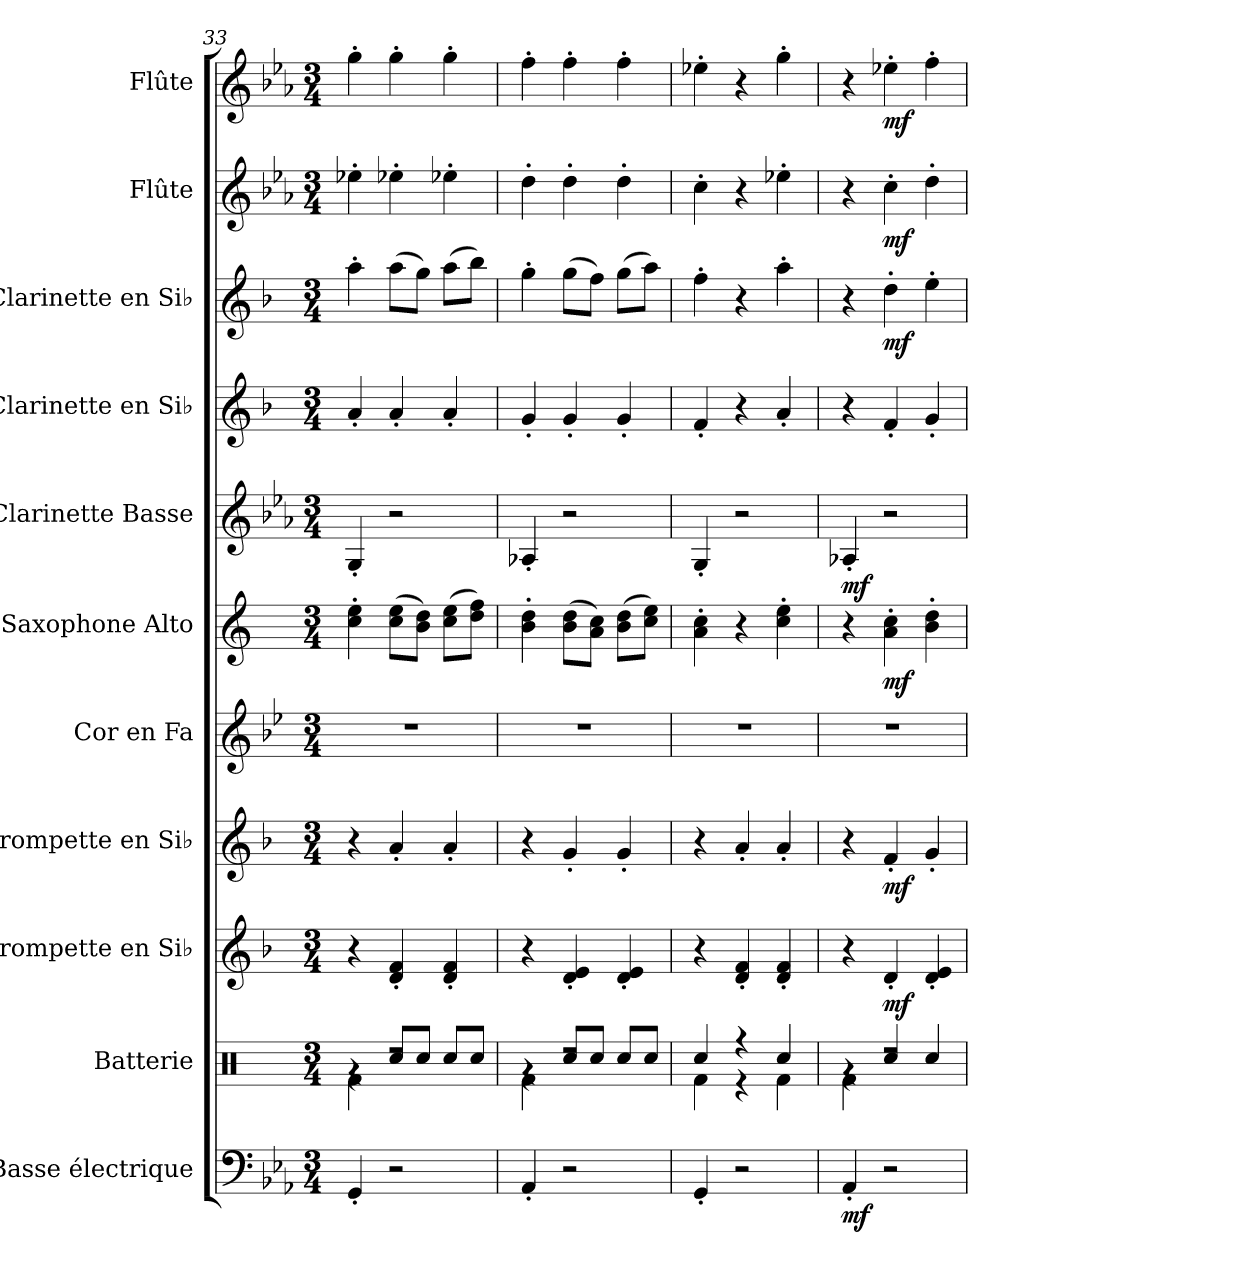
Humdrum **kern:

**kern	**dynam	**kern	**kern	**dynam	**kern	**dynam	**kern	**kern	**dynam	**kern	**dynam	**kern	**kern	**dynam	**kern	**dynam	**kern	**dynam
*part11	*part11	*part10	*part9	*part9	*part8	*part8	*part7	*part6	*part6	*part5	*part5	*part4	*part3	*part3	*part2	*part2	*part1	*part1
*staff11	*staff11	*staff10	*staff9	*staff9	*staff8	*staff8	*staff7	*staff6	*staff6	*staff5	*staff5	*staff4	*staff3	*staff3	*staff2	*staff2	*staff1	*staff1
*I"Basse électrique	*	*I"Batterie	*I"Trompette en Si♭	*	*I"Trompette en Si♭	*	*I"Cor en Fa	*I"Saxophone Alto	*	*I"Clarinette Basse	*	*I"Clarinette en Si♭	*I"Clarinette en Si♭	*	*I"Flûte	*	*I"Flûte	*
*I'B. él.	*	*I'Batt.	*I'Tromp. Si♭	*	*I'Tromp. Si♭	*	*I'Cor Fa	*I'Sax. A.	*	*I'Cl. basse	*	*I'Clar. Si♭	*I'Clar. Si♭	*	*I'Fl.	*	*I'Fl.	*
*clefF4	*	*clefX	*clefG2	*	*clefG2	*	*clefG2	*clefG2	*	*clefG2	*	*clefG2	*clefG2	*	*clefG2	*	*clefG2	*
*ITrd7c12	*	*	*ITrd1c2	*	*ITrd1c2	*	*ITrd4c7	*ITrd5c9	*	*ITrd8c14	*	*ITrd1c2	*ITrd1c2	*	*	*	*	*
*k[b-e-a-]	*	*k[]	*k[b-e-a-]	*	*k[b-e-a-]	*	*k[b-e-a-]	*k[b-e-a-]	*	*k[b-e-a-]	*	*k[b-e-a-]	*k[b-e-a-]	*	*k[b-e-a-]	*	*k[b-e-a-]	*
*M3/4	*	*M3/4	*M3/4	*	*M3/4	*	*M3/4	*M3/4	*	*M3/4	*	*M3/4	*M3/4	*	*M3/4	*	*M3/4	*
=33	=33	=33	=33	=33	=33	=33	=33	=33	=33	=33	=33	=33	=33	=33	=33	=33	=33	=33
*	*	*^	*	*	*	*	*	*	*	*	*	*	*	*	*	*	*	*
4GGG'/	.	4rg	4Rf\	4r	.	4r	.	2.r	4e-\' 4g\'	.	4GG'/	.	4g'/	4gg'\	.	4ee-X'\	.	4gg'\	.
2r	.	8Rcc/L	2rdd	4c/' 4e-/'	.	4g'/	.	.	(8e-\ 8g\L	.	2r	.	4g'/	(8gg\L	.	4ee-X'\	.	4gg'\	.
.	.	8Rcc/J	.	.	.	.	.	.	8d\ 8f\J)	.	.	.	.	8ff\J)	.	.	.	.	.
.	.	8Rcc/L	.	4c/' 4e-/'	.	4g'/	.	.	(8e-\ 8g\L	.	.	.	4g'/	(8gg\L	.	4ee-X'\	.	4gg'\	.
.	.	8Rcc/J	.	.	.	.	.	.	8f\ 8a-\J)	.	.	.	.	8aa-\J)	.	.	.	.	.
=34	=34	=34	=34	=34	=34	=34	=34	=34	=34	=34	=34	=34	=34	=34	=34	=34	=34	=34	=34
4AAA-'/	.	4rg	4Rf\	4r	.	4r	.	2.r	4d\' 4f\'	.	4AA-X'/	.	4f'/	4ff'\	.	4dd'\	.	4ff'\	.
2r	.	8Rcc/L	2rdd	4c/' 4d/'	.	4f'/	.	.	(8d\ 8f\L	.	2r	.	4f'/	(8ff\L	.	4dd'\	.	4ff'\	.
.	.	8Rcc/J	.	.	.	.	.	.	8c\ 8e-\J)	.	.	.	.	8ee-\J)	.	.	.	.	.
.	.	8Rcc/L	.	4c/' 4d/'	.	4f'/	.	.	(8d\ 8f\L	.	.	.	4f'/	(8ff\L	.	4dd'\	.	4ff'\	.
.	.	8Rcc/J	.	.	.	.	.	.	8e-\ 8g\J)	.	.	.	.	8gg\J)	.	.	.	.	.
=35	=35	=35	=35	=35	=35	=35	=35	=35	=35	=35	=35	=35	=35	=35	=35	=35	=35	=35	=35
4GGG'/	.	4Rcc/	4Rf\	4r	.	4r	.	2.r	4c\' 4e-\'	.	4GG'/	.	4e-'/	4ee-'\	.	4cc'\	.	4ee-X'\	.
2r	.	4r	4r	4c/' 4e-/'	.	4g'/	.	.	4r	.	2r	.	4r	4r	.	4r	.	4r	.
.	.	4Rcc/	4Rf\	4c/' 4e-/'	.	4g'/	.	.	4e-\' 4g\'	.	.	.	4g'/	4gg'\	.	4ee-X'\	.	4gg'\	.
=36	=36	=36	=36	=36	=36	=36	=36	=36	=36	=36	=36	=36	=36	=36	=36	=36	=36	=36	=36
!	!LO:DY:b	!	!	!	!	!	!	!	!	!	!	!LO:DY:b	!	!	!	!	!	!	!
4AAA-'/	mf	4rg	4Rf\	4r	.	4r	.	2.r	4r	.	4AA-X'/	mf	4r	4r	.	4r	.	4r	.
!	!	!	!	!	!LO:DY:b	!	!LO:DY:b	!	!	!LO:DY:b	!	!	!	!	!LO:DY:b	!	!LO:DY:b	!	!LO:DY:b
2r	.	4Rcc/	2rdd	4c'/	mf	4e-'/	mf	.	4c\' 4e-\'	mf	2r	.	4e-'/	4cc'\	mf	4cc'\	mf	4ee-X'\	mf
.	.	4Rcc/	.	4c/' 4d/'	.	4f'/	.	.	4d\' 4f\'	.	.	.	4f'/	4dd'\	.	4dd'\	.	4ff'\	.
*	*	*v	*v	*	*	*	*	*	*	*	*	*	*	*	*	*	*	*	*
=	=	=	=	=	=	=	=	=	=	=	=	=	=	=	=	=	=	=
*-	*-	*-	*-	*-	*-	*-	*-	*-	*-	*-	*-	*-	*-	*-	*-	*-	*-	*-
